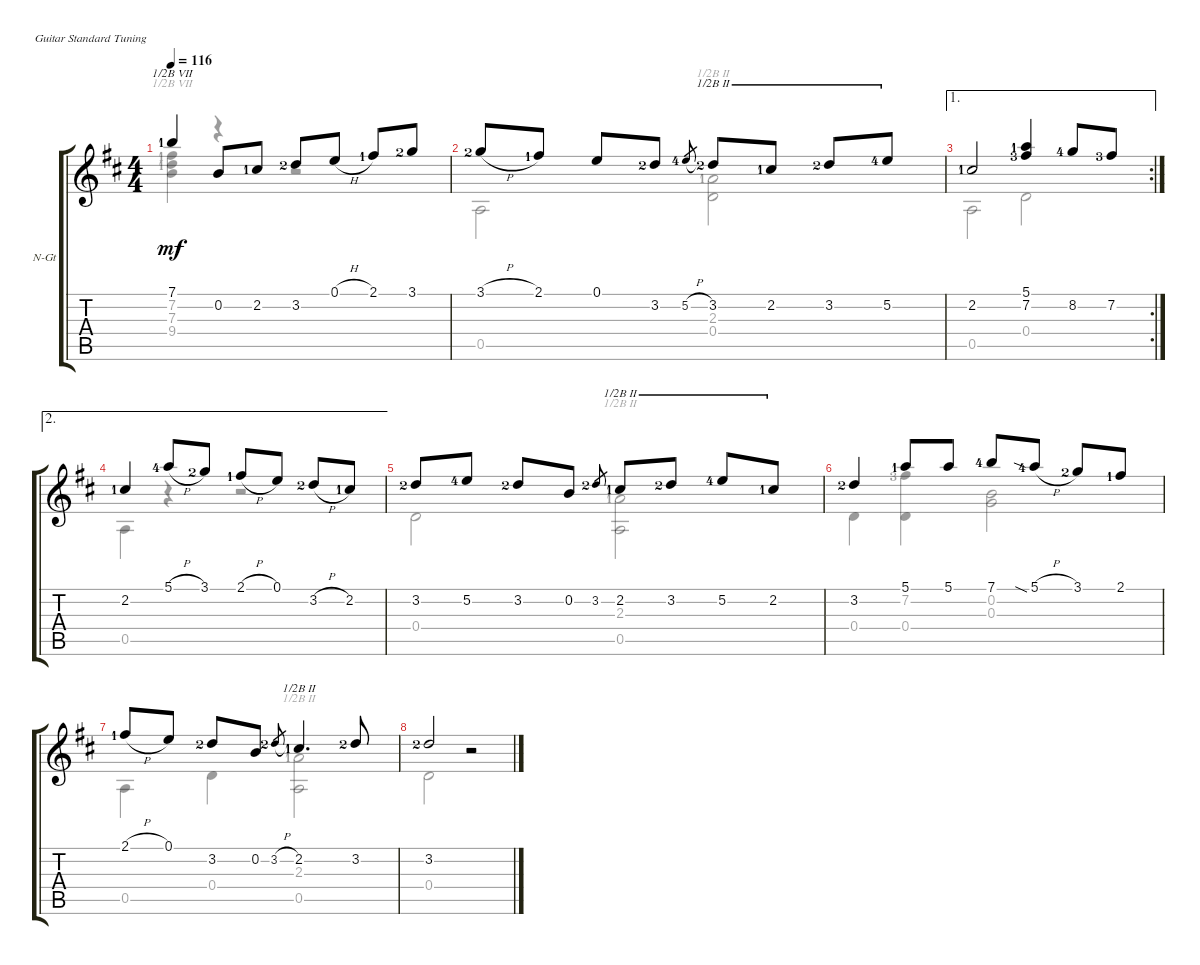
\bracketExtendMode groupsimilarinstruments
\firstSystemTrackNameOrientation horizontal
\otherSystemsTrackNameOrientation horizontal
\track ("Guitar 2" "N-Gt") {instrument acousticguitarnylon}
\staff {score tabs}
\tuning (E4 B3 G3 D3 A2 E2)
\voice
\ts (4 4)
\tempo 116
\clef g2
\ks bminor
7.1{lf 2}.4{dy mf barre (7 half)} 0.2.8 2.2{lf 2}.8 3.2{lf 3}.8 0.1{h}.8 2.1{lf 2}.8 3.1{lf 3}.8 |
3.1{h lf 3}.8 2.1{lf 2}.8 0.1.8 3.2{lf 3}.8 5.2{h lf 5}.8{gr} 3.2{lf 3}.8{barre (2 half)} 2.2{lf 2}.8{barre (2 half)} 3.2{lf 3}.8{barre (2 half)} 5.2{lf 5}.8{barre (2 half)} |
\ae 1
\rc 2
2.2{lf 2}.2 (5.1{lf 2} 7.2{lf 4}).4 8.2{lf 5}.8 7.2{lf 4}.8 |
\ae 2
2.2{lf 2}.4 5.1{h lf 5}.8 3.1{lf 3}.8 2.1{h lf 2}.8 0.1.8 3.2{h lf 3}.8 2.2{lf 2}.8 |
3.2{lf 3}.8 5.2{lf 5}.8 3.2{lf 3}.8 0.2.8 3.2{lf 3}.8{gr} 2.2{lf 2}.8{barre (2 half)} 3.2{lf 3}.8{barre (2 half)} 5.2{lf 5}.8{barre (2 half)} 2.2{lf 2}.8{barre (2 half)} |
3.2{lf 3}.4 5.1{lf 2}.8 5.1.8 7.1{lf 5}.8 5.1{sia h lf 5}.8 3.1{lf 3}.8 2.1{lf 2}.8 |
2.1{h lf 2}.8 0.1.8 3.2{lf 3}.8 0.2.8 3.2{h lf 3}.8{gr} 2.2{lf 2}.4{d barre (2 half)} 3.2{lf 3}.8 |
3.2{lf 3}.2 r.2 |
\voice
\clef g2
\ottava regular
\simile none
\ks bminor
(7.2{lf 2} 7.3{lf 2} 9.4).4{dy mf barre (7 half)} r.4 r.2 |
0.5.2 (0.4 2.3{lf 2}).2{barre (2 half)} |
0.5.2 0.4.2 |
0.5.4 r.4 r.2 |
0.4.2 (0.5 2.3{lf 2}).2{barre (2 half)} |
0.4.4 (0.4 7.2{lf 4}).4 (0.2 0.3).2 |
0.5.4 0.4.4 (0.5 2.3{lf 2}).2{barre (2 half)} |
0.4.2 r.2 |
